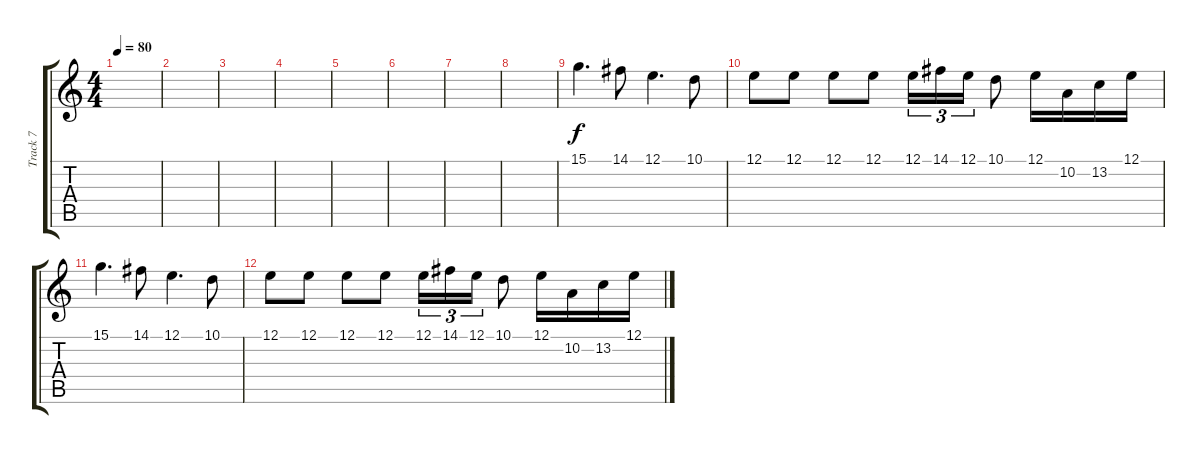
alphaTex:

\track ("Track 7" "Track 7") {instrument musicbox}
\staff {score tabs}
\tuning (E4 B3 G3 D3 A2 E2) {hide}
\ts (4 4)
\tempo 80
\clef g2
\ks c
|
|
|
|
|
|
|
|
15.1.4{d} 14.1.8 12.1.4{d} 10.1.8 |
12.1.8 12.1.8 12.1.8 12.1.8 12.1.16{tu (3 2)} 14.1.16{tu (3 2)} 12.1.16{tu (3 2)} 10.1.8 12.1.16 10.2.16 13.2.16 12.1.16 |
15.1.4{d} 14.1.8 12.1.4{d} 10.1.8 |
12.1.8 12.1.8 12.1.8 12.1.8 12.1.16{tu (3 2)} 14.1.16{tu (3 2)} 12.1.16{tu (3 2)} 10.1.8 12.1.16 10.2.16 13.2.16 12.1.16
